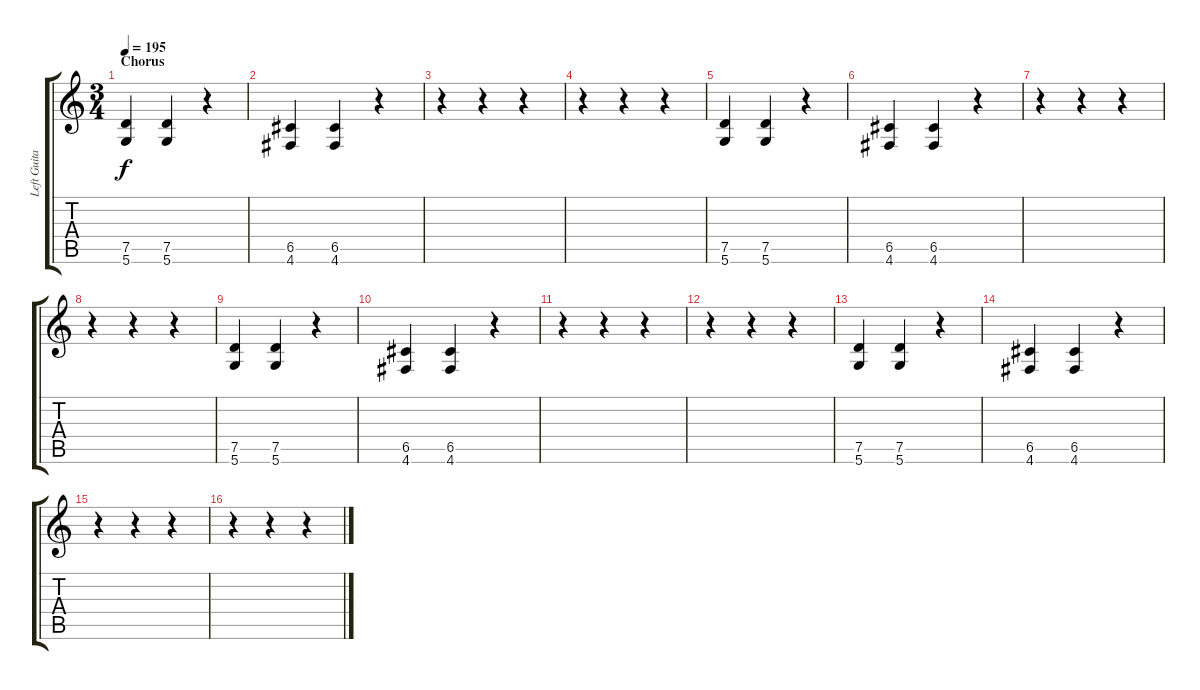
\track ("Left Guitar" "Left Guita") {instrument distortionguitar}
\staff {score tabs}
\tuning (D4 A3 F3 C3 G2 D2) {hide}
\ts (3 4)
\section ("" "Chorus")
\tempo 195
\clef g2
\ks c
(7.5 5.6).4{dy f} (7.5 5.6).4 r.4 |
(6.5 4.6).4 (6.5 4.6).4 r.4 |
r.4 r.4 r.4 |
r.4 r.4 r.4 |
(7.5 5.6).4 (7.5 5.6).4 r.4 |
(6.5 4.6).4 (6.5 4.6).4 r.4 |
r.4 r.4 r.4 |
r.4 r.4 r.4 |
(7.5 5.6).4 (7.5 5.6).4 r.4 |
(6.5 4.6).4 (6.5 4.6).4 r.4 |
r.4 r.4 r.4 |
r.4 r.4 r.4 |
(7.5 5.6).4 (7.5 5.6).4 r.4 |
(6.5 4.6).4 (6.5 4.6).4 r.4 |
r.4 r.4 r.4 |
r.4 r.4 r.4
